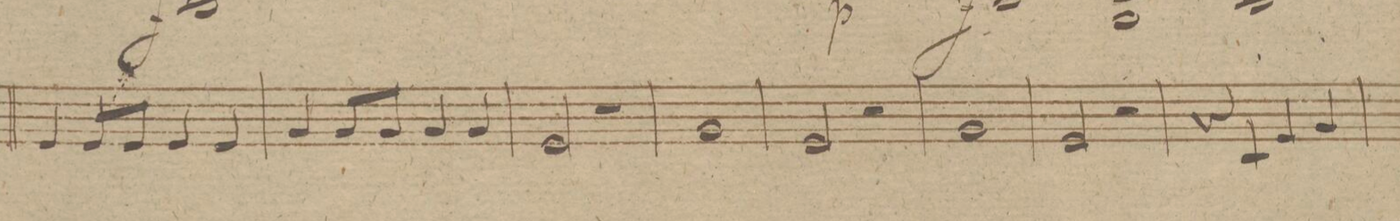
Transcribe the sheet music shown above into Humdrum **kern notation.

**kern	**dynam
*I"Clarino 2do in E.	*
*clefG2	*
*k[f#c#g#d#]	*
*met(c)	*
*M4/4	*
4g#/	.
8g#/L	.
8g#/J	.
4g#/	.
4g#/	.
=301	=301
4b/	.
8b/L	.
8b/J	.
4b/	.
4b/	.
=302	=302
2g#/	.
2r	.
=303	=303
1b\	.
=304	=304
2g#/	.
2r	.
=305	=305
1b\	.
=306	=306
2g#/	.
2r	.
=307	=307
4r	.
4e/	.
4g#/	.
4b/	.
=308	=308
*-	*-
